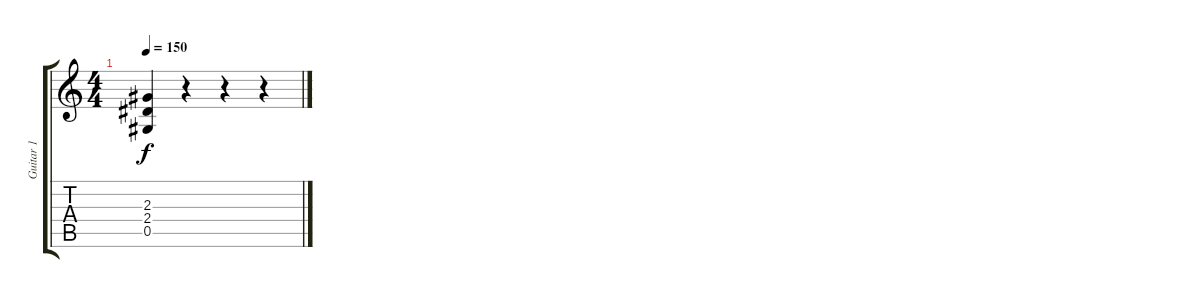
\track ("Guitar 1" "Guitar 1") {instrument distortionguitar}
\staff {score tabs}
\tuning (Eb4 Bb3 Gb3 Db3 Ab2 Eb2) {hide}
\ts (4 4)
\tempo 150
\clef g2
\ks c
(2.3 2.4 0.5).4{dy f} r.4 r.4 r.4
